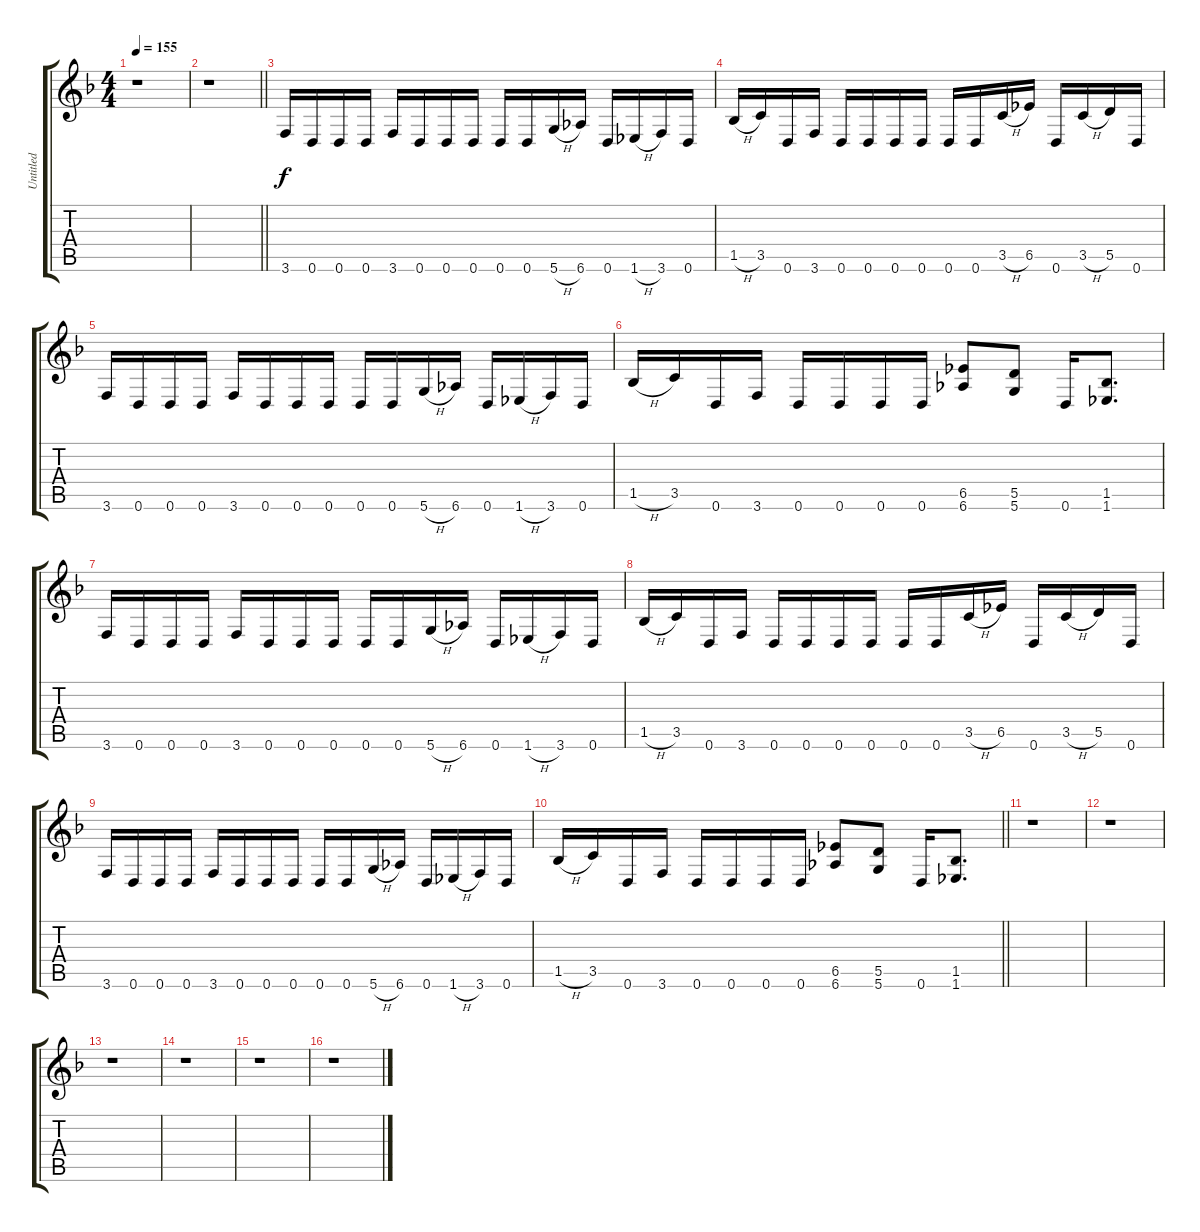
\track ("Untitled" "Untitled") {instrument overdrivenguitar}
\staff {score tabs}
\tuning (E4 B3 G3 D3 A2 D2) {hide}
\ts (4 4)
\tempo 155
\clef g2
\ks f
r.1{dy f} |
\barLineRight lightlight
r.1 |
3.6.16 0.6.16 0.6.16 0.6.16 3.6.16 0.6.16 0.6.16 0.6.16 0.6.16 0.6.16 5.6{h}.16 6.6.16 0.6.16 1.6{h}.16 3.6.16 0.6.16 |
1.5{h}.16 3.5.16 0.6.16 3.6.16 0.6.16 0.6.16 0.6.16 0.6.16 0.6.16 0.6.16 3.5{h}.16 6.5.16 0.6.16 3.5{h}.16 5.5.16 0.6.16 |
3.6.16 0.6.16 0.6.16 0.6.16 3.6.16 0.6.16 0.6.16 0.6.16 0.6.16 0.6.16 5.6{h}.16 6.6.16 0.6.16 1.6{h}.16 3.6.16 0.6.16 |
1.5{h}.16 3.5.16 0.6.16 3.6.16 0.6.16 0.6.16 0.6.16 0.6.16 (6.5 6.6).8 (5.5 5.6).8 0.6.16 (1.5 1.6).8{d} |
3.6.16 0.6.16 0.6.16 0.6.16 3.6.16 0.6.16 0.6.16 0.6.16 0.6.16 0.6.16 5.6{h}.16 6.6.16 0.6.16 1.6{h}.16 3.6.16 0.6.16 |
1.5{h}.16 3.5.16 0.6.16 3.6.16 0.6.16 0.6.16 0.6.16 0.6.16 0.6.16 0.6.16 3.5{h}.16 6.5.16 0.6.16 3.5{h}.16 5.5.16 0.6.16 |
3.6.16 0.6.16 0.6.16 0.6.16 3.6.16 0.6.16 0.6.16 0.6.16 0.6.16 0.6.16 5.6{h}.16 6.6.16 0.6.16 1.6{h}.16 3.6.16 0.6.16 |
\barLineRight lightlight
1.5{h}.16 3.5.16 0.6.16 3.6.16 0.6.16 0.6.16 0.6.16 0.6.16 (6.5 6.6).8 (5.5 5.6).8 0.6.16 (1.5 1.6).8{d} |
r.1 |
r.1 |
r.1 |
r.1 |
r.1 |
r.1
